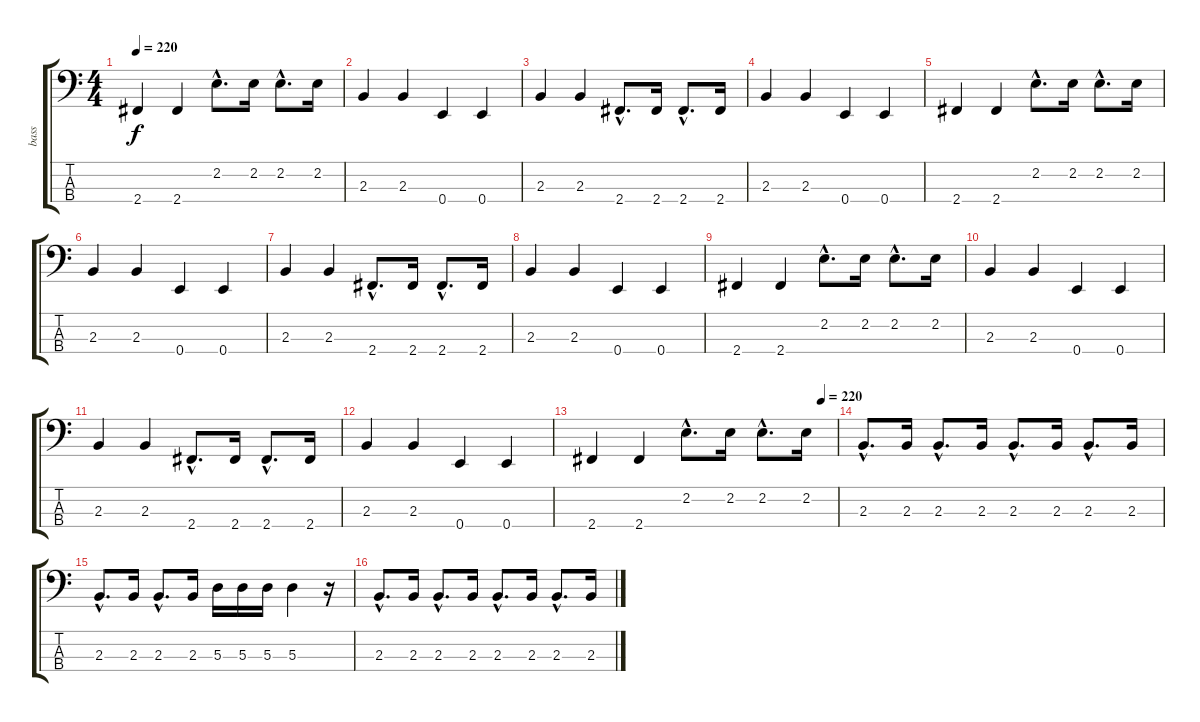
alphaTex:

\track ("bass" "bass") {instrument electricbassfinger}
\staff {score tabs}
\tuning (G2 D2 A1 E1) {hide}
\ts (4 4)
\tempo 220
\clef f4
\ks c
2.4.4{dy f} 2.4.4 2.2{hac}.8{d} 2.2.16 2.2{hac}.8{d} 2.2.16 |
2.3.4 2.3.4 0.4.4 0.4.4 |
2.3.4 2.3.4 2.4{hac}.8{d} 2.4.16 2.4{hac}.8{d} 2.4.16 |
2.3.4 2.3.4 0.4.4 0.4.4 |
2.4.4 2.4.4 2.2{hac}.8{d} 2.2.16 2.2{hac}.8{d} 2.2.16 |
2.3.4 2.3.4 0.4.4 0.4.4 |
2.3.4 2.3.4 2.4{hac}.8{d} 2.4.16 2.4{hac}.8{d} 2.4.16 |
2.3.4 2.3.4 0.4.4 0.4.4 |
2.4.4 2.4.4 2.2{hac}.8{d} 2.2.16 2.2{hac}.8{d} 2.2.16 |
2.3.4 2.3.4 0.4.4 0.4.4 |
2.3.4 2.3.4 2.4{hac}.8{d} 2.4.16 2.4{hac}.8{d} 2.4.16 |
2.3.4 2.3.4 0.4.4 0.4.4 |
\tempo (220 0.9375)
2.4.4 2.4.4 2.2{hac}.8{d} 2.2.16 2.2{hac}.8{d} 2.2.16 |
2.3{hac}.8{d} 2.3.16 2.3{hac}.8{d} 2.3.16 2.3{hac}.8{d} 2.3.16 2.3{hac}.8{d} 2.3.16 |
2.3{hac}.8{d} 2.3.16 2.3{hac}.8{d} 2.3.16 5.3.16 5.3.16 5.3.16 5.3.4 r.16 |
2.3{hac}.8{d} 2.3.16 2.3{hac}.8{d} 2.3.16 2.3{hac}.8{d} 2.3.16 2.3{hac}.8{d} 2.3.16
